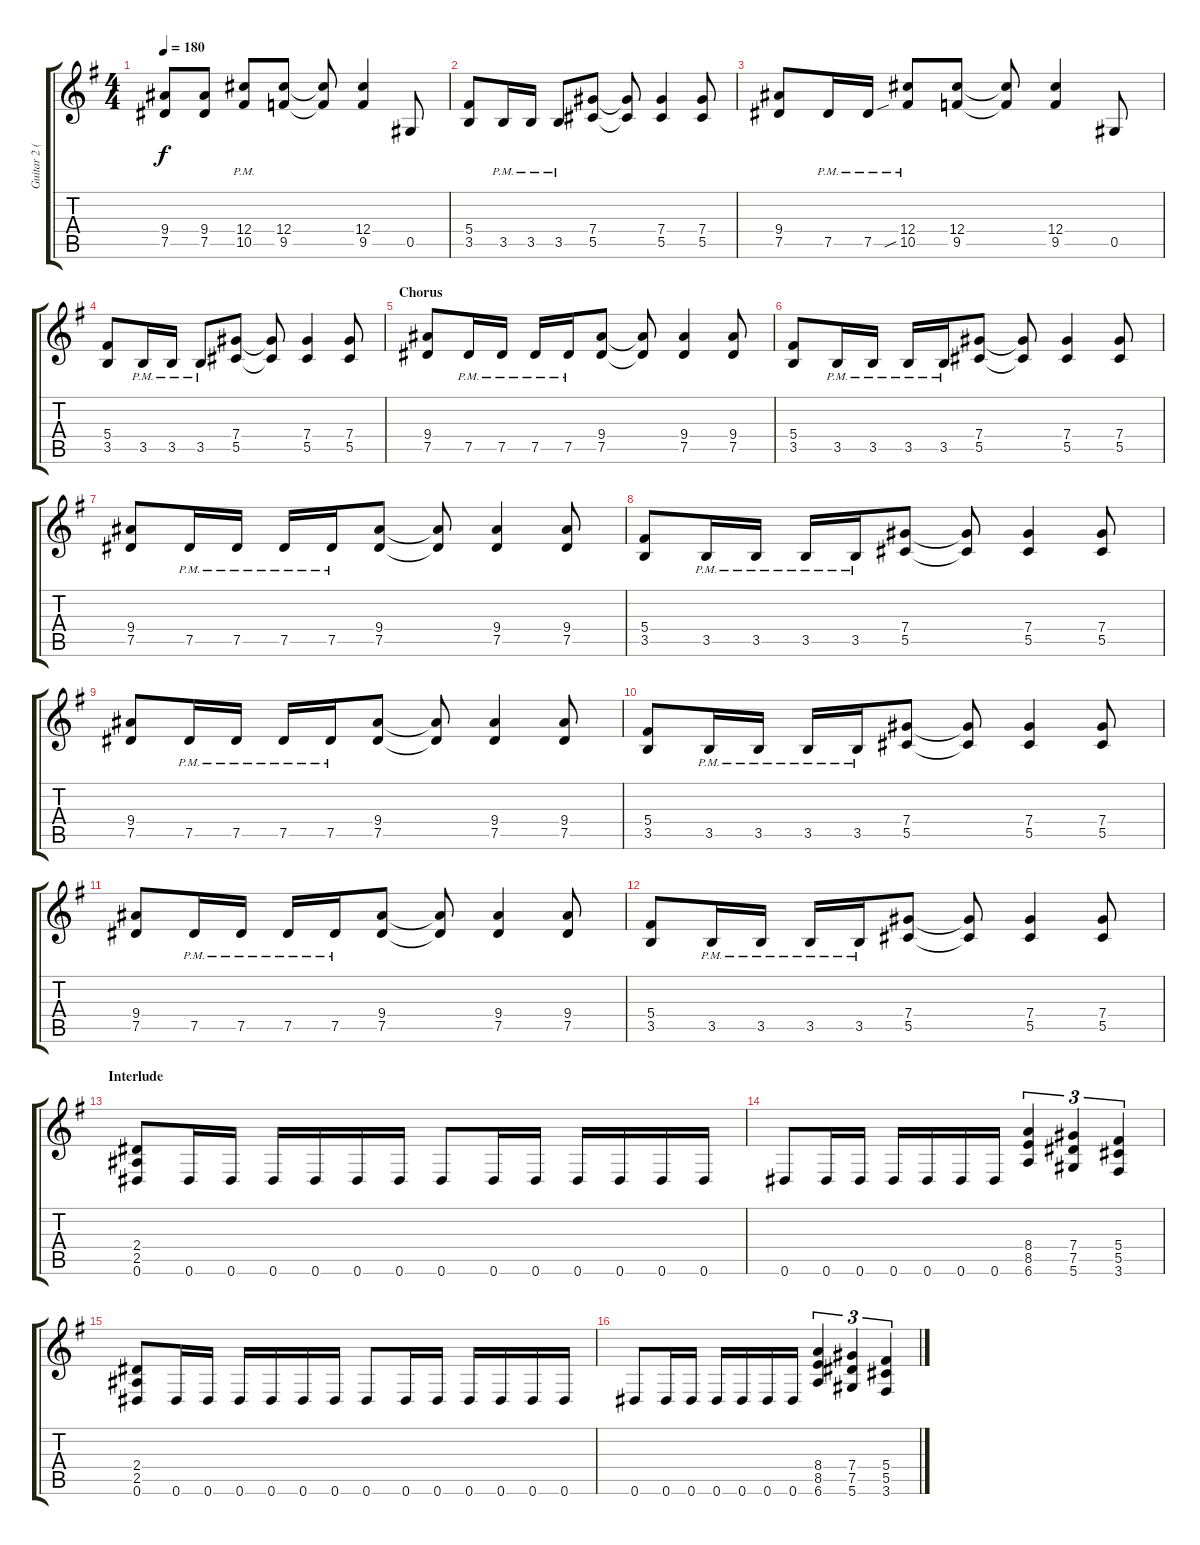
\track ("Guitar 2 (Dave)" "Guitar 2 (") {instrument distortionguitar}
\staff {score tabs}
\tuning (Eb4 Bb3 Gb3 Db3 Ab2 Eb2) {hide}
\ts (4 4)
\tempo 180
\clef g2
\ks g
(9.4 7.5).8{dy f} (9.4 7.5).8 (12.4{pm} 10.5{pm}).8 (12.4 9.5).8 (12.4{t} 9.5{t}).8 (12.4 9.5).4 0.5.8 |
(5.4 3.5).8 3.5{pm}.16 3.5{pm}.16 3.5{pm}.8 (7.4 5.5).8 (7.4{t} 5.5{t}).8 (7.4 5.5).4 (7.4 5.5).8 |
(9.4 7.5).8 7.5{pm}.16 7.5{pm}.16 (12.4{pm} 10.5{sib pm}).8 (12.4 9.5).8 (12.4{t} 9.5{t}).8 (12.4 9.5).4 0.5.8 |
(5.4 3.5).8 3.5{pm}.16 3.5{pm}.16 3.5{pm}.8 (7.4 5.5).8 (7.4{t} 5.5{t}).8 (7.4 5.5).4 (7.4 5.5).8 |
\section ("" "Chorus")
(9.4 7.5).8 7.5{pm}.16 7.5{pm}.16 7.5{pm}.16 7.5{pm}.16 (9.4 7.5).8 (9.4{t} 7.5{t}).8 (9.4 7.5).4 (9.4 7.5).8 |
(5.4 3.5).8 3.5{pm}.16 3.5{pm}.16 3.5{pm}.16 3.5{pm}.16 (7.4 5.5).8 (7.4{t} 5.5{t}).8 (7.4 5.5).4 (7.4 5.5).8 |
(9.4 7.5).8 7.5{pm}.16 7.5{pm}.16 7.5{pm}.16 7.5{pm}.16 (9.4 7.5).8 (9.4{t} 7.5{t}).8 (9.4 7.5).4 (9.4 7.5).8 |
(5.4 3.5).8 3.5{pm}.16 3.5{pm}.16 3.5{pm}.16 3.5{pm}.16 (7.4 5.5).8 (7.4{t} 5.5{t}).8 (7.4 5.5).4 (7.4 5.5).8 |
(9.4 7.5).8 7.5{pm}.16 7.5{pm}.16 7.5{pm}.16 7.5{pm}.16 (9.4 7.5).8 (9.4{t} 7.5{t}).8 (9.4 7.5).4 (9.4 7.5).8 |
(5.4 3.5).8 3.5{pm}.16 3.5{pm}.16 3.5{pm}.16 3.5{pm}.16 (7.4 5.5).8 (7.4{t} 5.5{t}).8 (7.4 5.5).4 (7.4 5.5).8 |
(9.4 7.5).8 7.5{pm}.16 7.5{pm}.16 7.5{pm}.16 7.5{pm}.16 (9.4 7.5).8 (9.4{t} 7.5{t}).8 (9.4 7.5).4 (9.4 7.5).8 |
(5.4 3.5).8 3.5{pm}.16 3.5{pm}.16 3.5{pm}.16 3.5{pm}.16 (7.4 5.5).8 (7.4{t} 5.5{t}).8 (7.4 5.5).4 (7.4 5.5).8 |
\section ("" "Interlude")
(2.4 2.5 0.6).8 0.6.16 0.6.16 0.6.16 0.6.16 0.6.16 0.6.16 0.6.8 0.6.16 0.6.16 0.6.16 0.6.16 0.6.16 0.6.16 |
0.6.8 0.6.16 0.6.16 0.6.16 0.6.16 0.6.16 0.6.16 (8.4 8.5 6.6).4{tu (3 2)} (7.4 7.5 5.6).4{tu (3 2)} (5.4 5.5 3.6).4{tu (3 2)} |
(2.4 2.5 0.6).8 0.6.16 0.6.16 0.6.16 0.6.16 0.6.16 0.6.16 0.6.8 0.6.16 0.6.16 0.6.16 0.6.16 0.6.16 0.6.16 |
0.6.8 0.6.16 0.6.16 0.6.16 0.6.16 0.6.16 0.6.16 (8.4 8.5 6.6).4{tu (3 2)} (7.4 7.5 5.6).4{tu (3 2)} (5.4 5.5 3.6).4{tu (3 2)}
